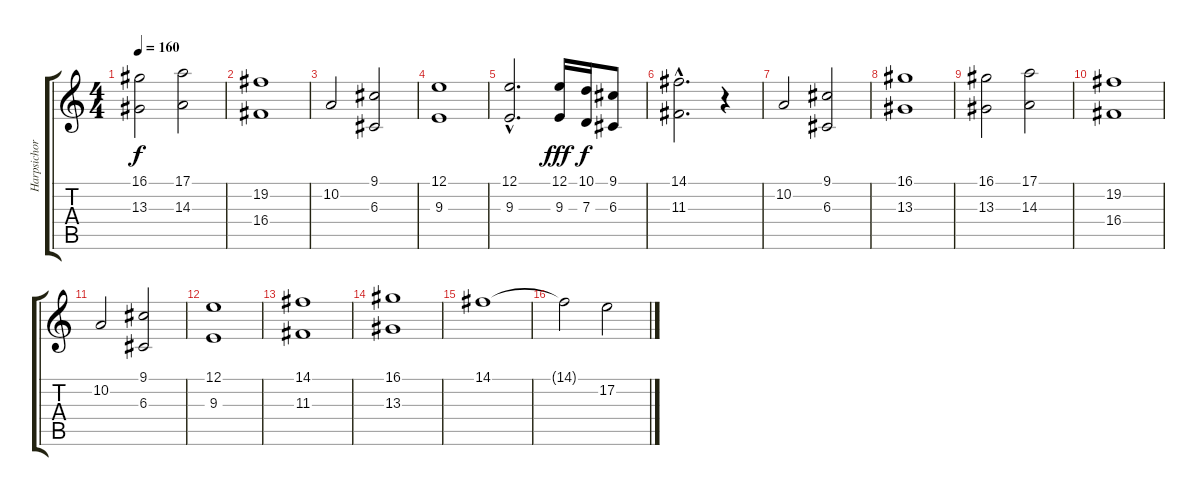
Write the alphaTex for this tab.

\track ("Harpsichord" "Harpsichor") {instrument harpsichord}
\staff {score tabs}
\tuning (E4 B3 G3 D3 A2 E2) {hide}
\ts (4 4)
\tempo 160
\clef g2
\ks c
(16.1 13.3).2{dy f} (17.1 14.3).2 |
(19.2 16.4).1 |
10.2.2{volume 15 balance 8 instrument choiraahs} (9.1 6.3).2 |
(12.1 9.3).1 |
(12.1{hac} 9.3{hac}).2{d} (12.1 9.3).16{dy fff} (10.1 7.3).16{dy f} (9.1 6.3).8 |
(14.1{hac} 11.3{hac}).2{d} r.4 |
10.2.2{volume 15 balance 8 instrument choiraahs} (9.1 6.3).2 |
(16.1 13.3).1 |
(16.1 13.3).2 (17.1 14.3).2 |
(19.2 16.4).1 |
10.2.2{volume 15 balance 8 instrument choiraahs} (9.1 6.3).2 |
(12.1 9.3).1 |
(14.1 11.3).1 |
(16.1 13.3).1 |
14.1.1{volume 14 balance 8 instrument choiraahs} |
14.1{t}.2 17.2.2
